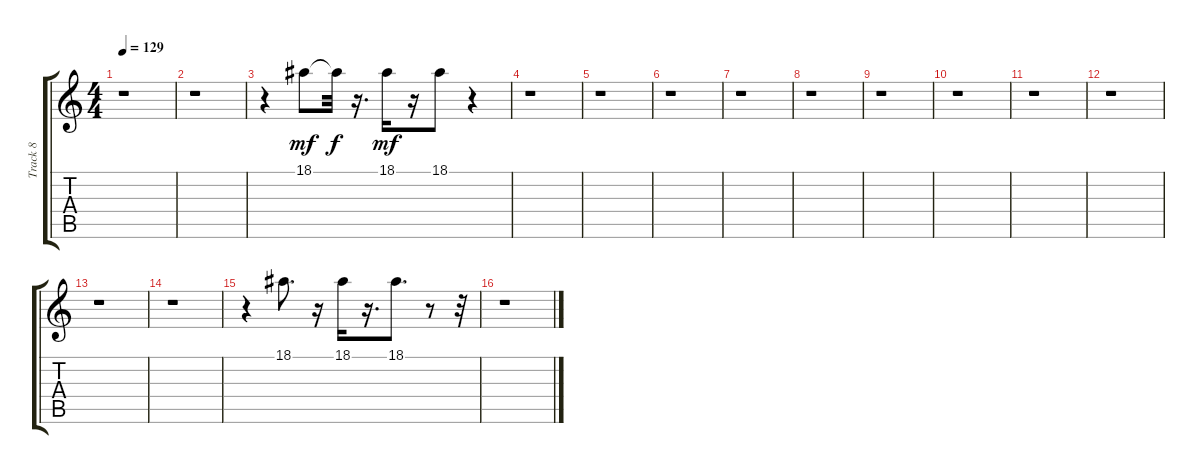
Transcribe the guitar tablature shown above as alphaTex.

\track ("Track 8" "Track 8") {instrument violin}
\staff {score tabs}
\tuning (E4 B3 G3 D3 A2 E2) {hide}
\ts (4 4)
\tempo 129
\clef g2
\ks c
r.1{dy mf} |
r.1 |
r.4 18.1.8 18.1{t}.32{dy f} r.16{d} 18.1.16{dy mf} r.16 18.1.8 r.4 |
r.1 |
r.1 |
r.1 |
r.1 |
r.1 |
r.1 |
r.1 |
r.1 |
r.1 |
r.1 |
r.1 |
r.4 18.1.8{d} r.16 18.1.16 r.16{d} 18.1.8{d} r.8 r.32 |
r.1
